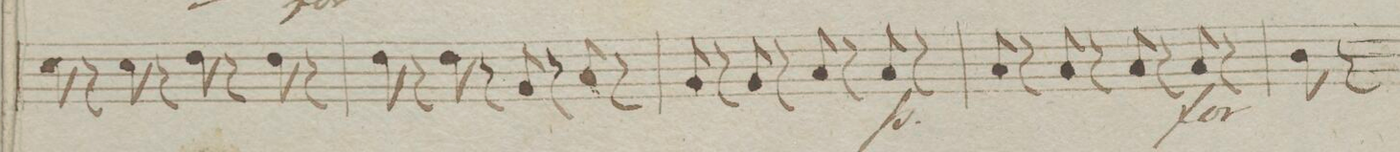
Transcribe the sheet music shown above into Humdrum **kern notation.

**kern	**dynam
*I"Violin 2do	*
*clefG2	*
*k[b-]	*
*met(c)	*
*M4/4	*
8cc\	.
8r	.
8cc\	.
8r	.
8dd\	.
8r	.
8dd\	.
8r	.
=10	=10
8dd\	.
8r	.
8dd\	.
8r	.
8g/	.
8r	.
8a/	.
8r	.
=11	=11
8g/	.
8r	.
8g/	.
8r	.
8a/	.
8r	.
8a/	p
8r	.
=12	=12
8a/	.
8r	.
8a/	.
8r	.
8a/	.
8r	.
8a/	f
8r	.
=-	=-
1ryy	.
=13	=13
8b-\	.
8r	.
*-	*-
